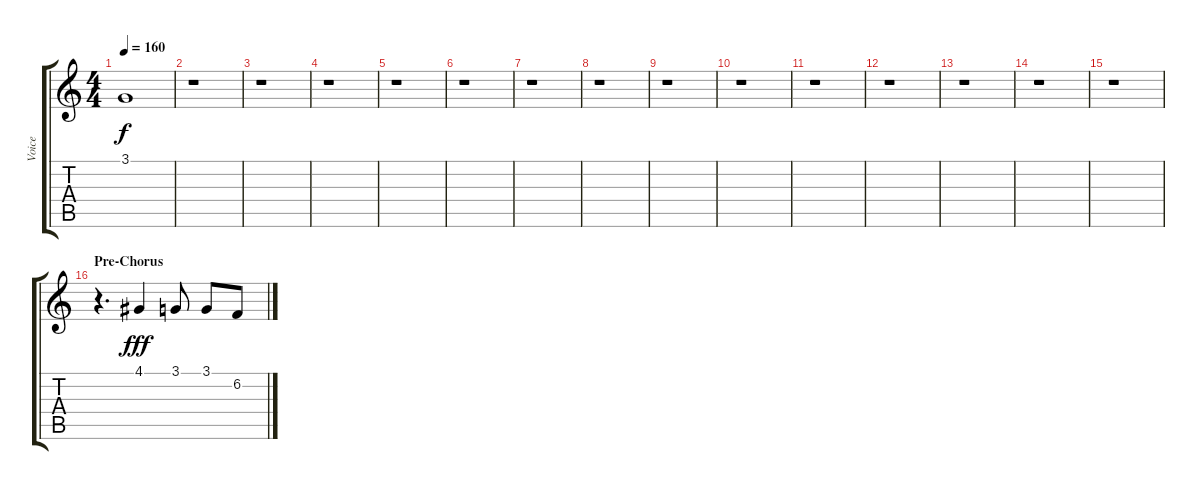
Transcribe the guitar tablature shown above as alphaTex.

\track ("Voice" "Voice") {instrument electricpiano2}
\staff {score tabs}
\tuning (E4 B3 G3 D3 A2 E2) {hide}
\ts (4 4)
\tempo 160
\clef g2
\ks c
3.1{t}.1{dy f} |
r.1 |
r.1 |
r.1 |
r.1 |
r.1 |
r.1 |
r.1 |
r.1 |
r.1 |
r.1 |
r.1 |
r.1 |
r.1 |
r.1 |
\section ("" "Pre-Chorus")
r.4{d} 4.1.4{dy fff} 3.1.8 3.1.8 6.2.8
